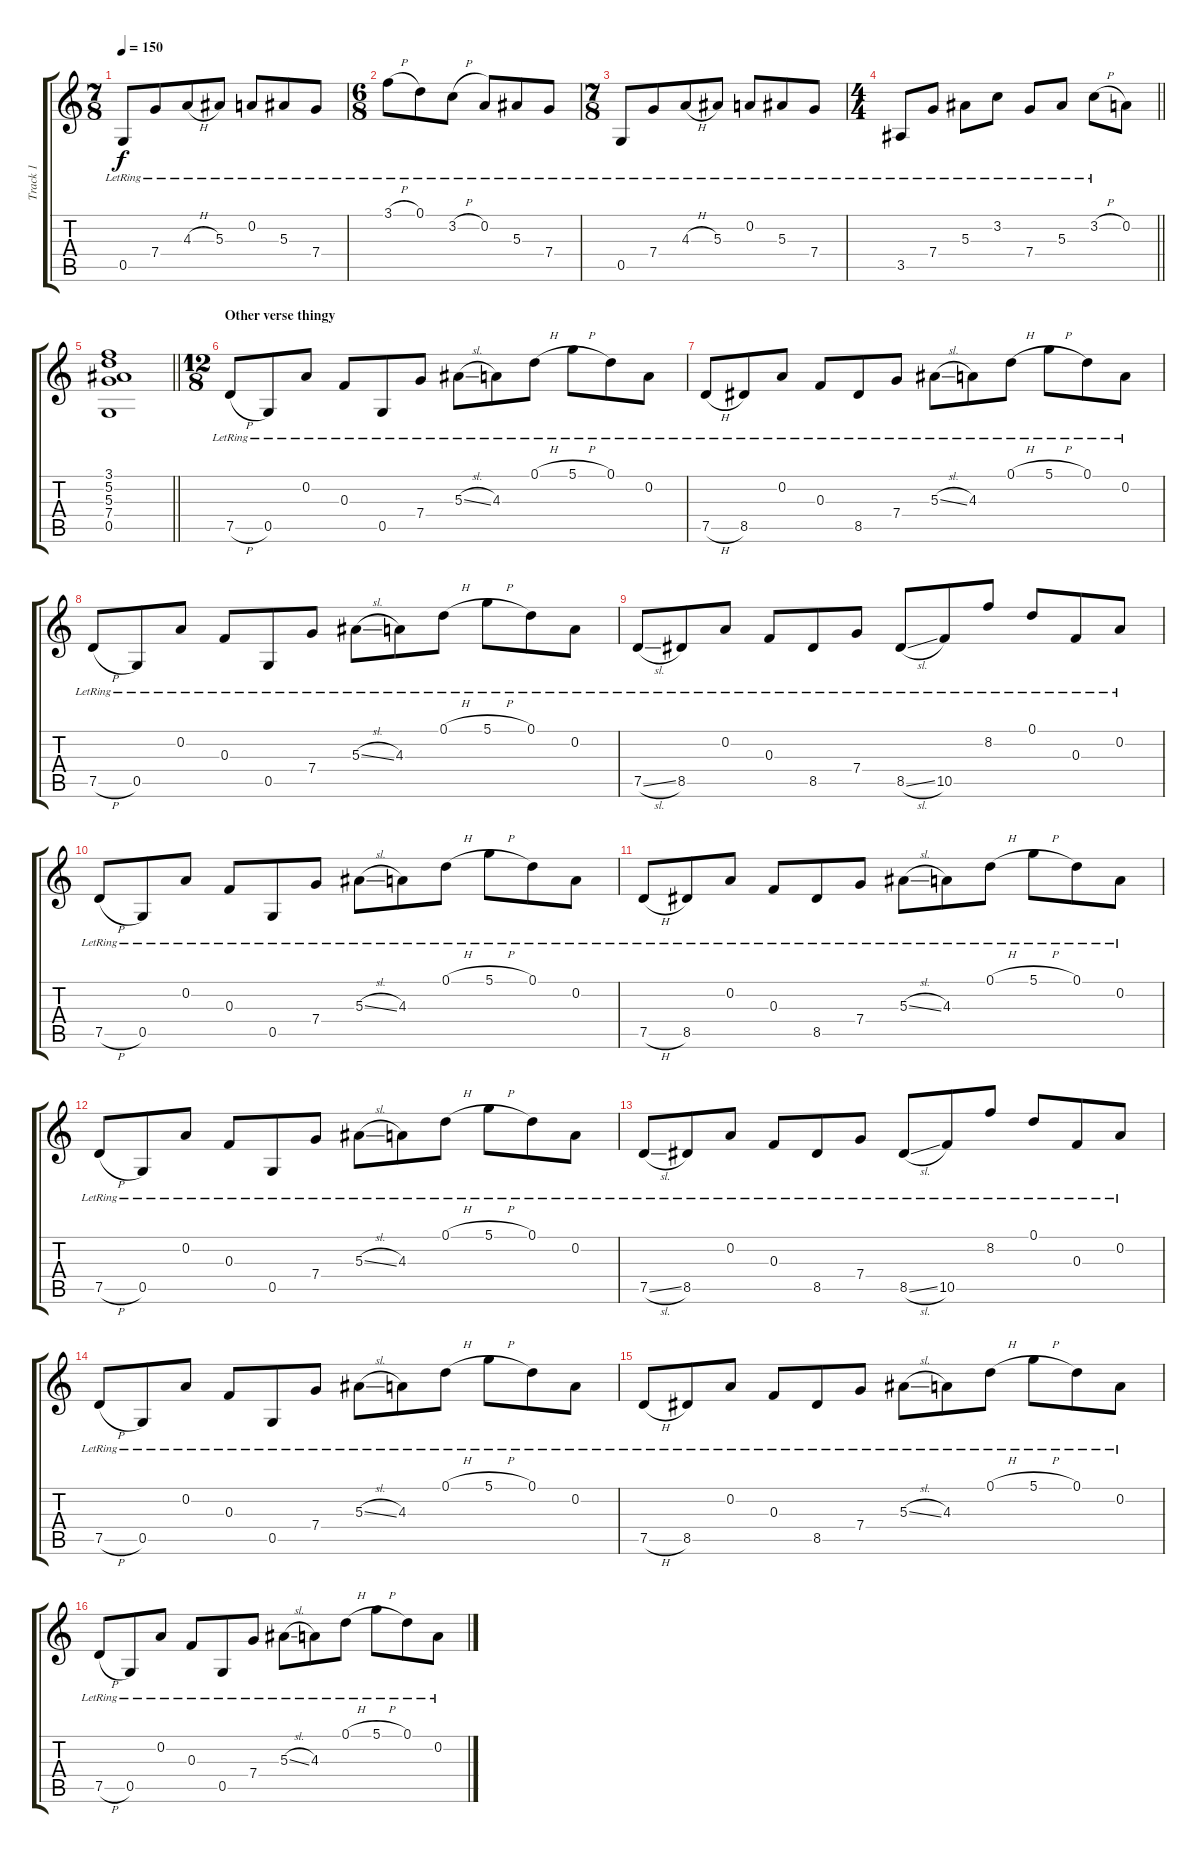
\track ("Track 1" "Track 1") {instrument electricguitarjazz}
\staff {score tabs}
\tuning (D4 A3 F3 C3 G2 D2) {hide}
\ts (7 8)
\tempo 150
\clef g2
\ks c
0.5{lr}.8{dy f} 7.4{lr}.8 4.3{h lr}.8 5.3{lr}.8 0.2{lr}.8 5.3{lr}.8 7.4{lr}.8 |
\ts (6 8)
3.1{h lr}.8 0.1{lr}.8 3.2{h lr}.8 0.2{lr}.8 5.3{lr}.8 7.4{lr}.8 |
\ts (7 8)
0.5{lr}.8 7.4{lr}.8 4.3{h lr}.8 5.3{lr}.8 0.2{lr}.8 5.3{lr}.8 7.4{lr}.8 |
\ts (4 4)
\barLineRight lightlight
3.5{lr}.8 7.4{lr}.8 5.3{lr}.8 3.2{lr}.8 7.4{lr}.8 5.3{lr}.8 3.2{h lr}.8 0.2.8 |
\barLineRight lightlight
(3.1 5.2 5.3 7.4 0.5).1 |
\ts (12 8)
\section ("" "Other verse thingy")
7.5{h lr}.8 0.5{lr}.8 0.2{lr}.8 0.3{lr}.8 0.5{lr}.8 7.4{lr}.8 5.3{sl lr}.8 4.3{lr}.8 0.1{h lr}.8 5.1{h lr}.8 0.1{lr}.8 0.2{lr}.8 |
7.5{h lr}.8 8.5{lr}.8 0.2{lr}.8 0.3{lr}.8 8.5{lr}.8 7.4{lr}.8 5.3{sl lr}.8 4.3{lr}.8 0.1{h lr}.8 5.1{h lr}.8 0.1{lr}.8 0.2{lr}.8 |
7.5{h lr}.8 0.5{lr}.8 0.2{lr}.8 0.3{lr}.8 0.5{lr}.8 7.4{lr}.8 5.3{sl lr}.8 4.3{lr}.8 0.1{h lr}.8 5.1{h lr}.8 0.1{lr}.8 0.2{lr}.8 |
7.5{sl lr}.8 8.5{lr}.8 0.2{lr}.8 0.3{lr}.8 8.5{lr}.8 7.4{lr}.8 8.5{sl lr}.8 10.5{lr}.8 8.2{lr}.8 0.1{lr}.8 0.3{lr}.8 0.2{lr}.8 |
7.5{h lr}.8 0.5{lr}.8 0.2{lr}.8 0.3{lr}.8 0.5{lr}.8 7.4{lr}.8 5.3{sl lr}.8 4.3{lr}.8 0.1{h lr}.8 5.1{h lr}.8 0.1{lr}.8 0.2{lr}.8 |
7.5{h lr}.8 8.5{lr}.8 0.2{lr}.8 0.3{lr}.8 8.5{lr}.8 7.4{lr}.8 5.3{sl lr}.8 4.3{lr}.8 0.1{h lr}.8 5.1{h lr}.8 0.1{lr}.8 0.2{lr}.8 |
7.5{h lr}.8 0.5{lr}.8 0.2{lr}.8 0.3{lr}.8 0.5{lr}.8 7.4{lr}.8 5.3{sl lr}.8 4.3{lr}.8 0.1{h lr}.8 5.1{h lr}.8 0.1{lr}.8 0.2{lr}.8 |
7.5{sl lr}.8 8.5{lr}.8 0.2{lr}.8 0.3{lr}.8 8.5{lr}.8 7.4{lr}.8 8.5{sl lr}.8 10.5{lr}.8 8.2{lr}.8 0.1{lr}.8 0.3{lr}.8 0.2{lr}.8 |
7.5{h lr}.8 0.5{lr}.8 0.2{lr}.8 0.3{lr}.8 0.5{lr}.8 7.4{lr}.8 5.3{sl lr}.8 4.3{lr}.8 0.1{h lr}.8 5.1{h lr}.8 0.1{lr}.8 0.2{lr}.8 |
7.5{h lr}.8 8.5{lr}.8 0.2{lr}.8 0.3{lr}.8 8.5{lr}.8 7.4{lr}.8 5.3{sl lr}.8 4.3{lr}.8 0.1{h lr}.8 5.1{h lr}.8 0.1{lr}.8 0.2{lr}.8 |
7.5{h lr}.8 0.5{lr}.8 0.2{lr}.8 0.3{lr}.8 0.5{lr}.8 7.4{lr}.8 5.3{sl lr}.8 4.3{lr}.8 0.1{h lr}.8 5.1{h lr}.8 0.1{lr}.8 0.2{lr}.8
